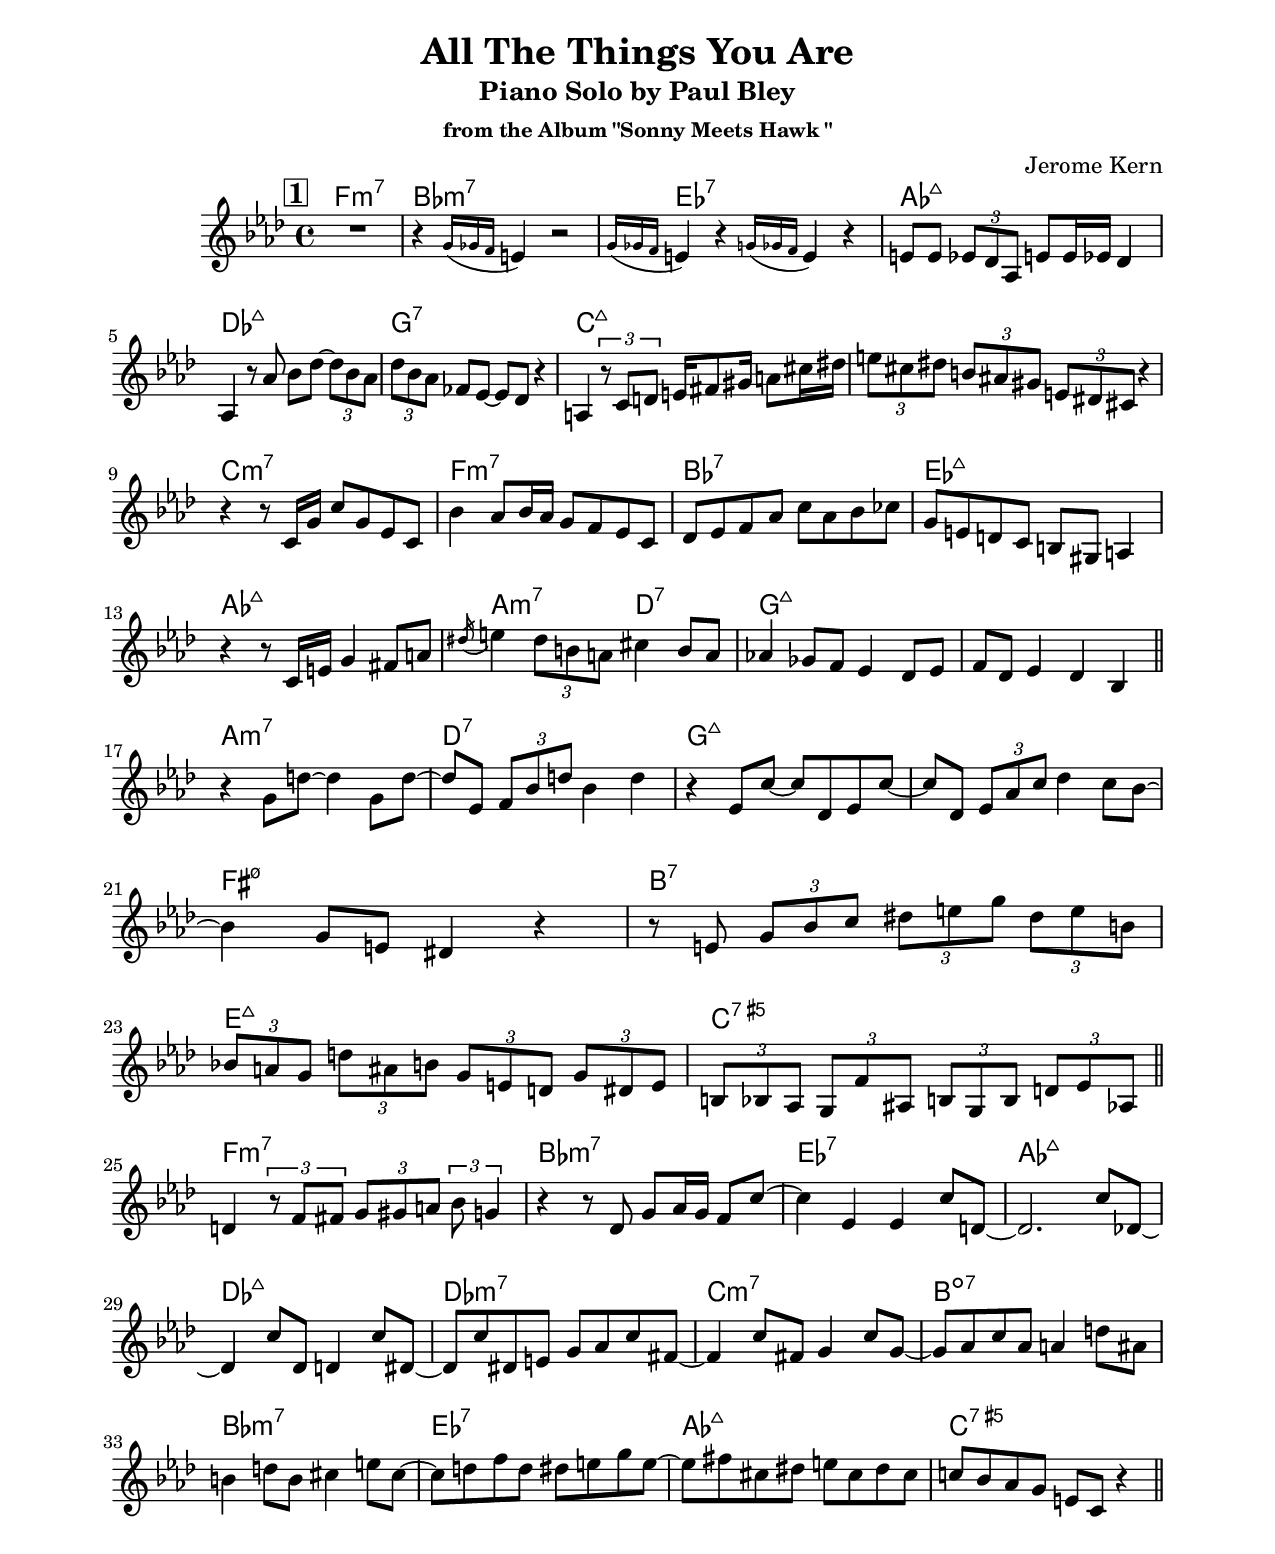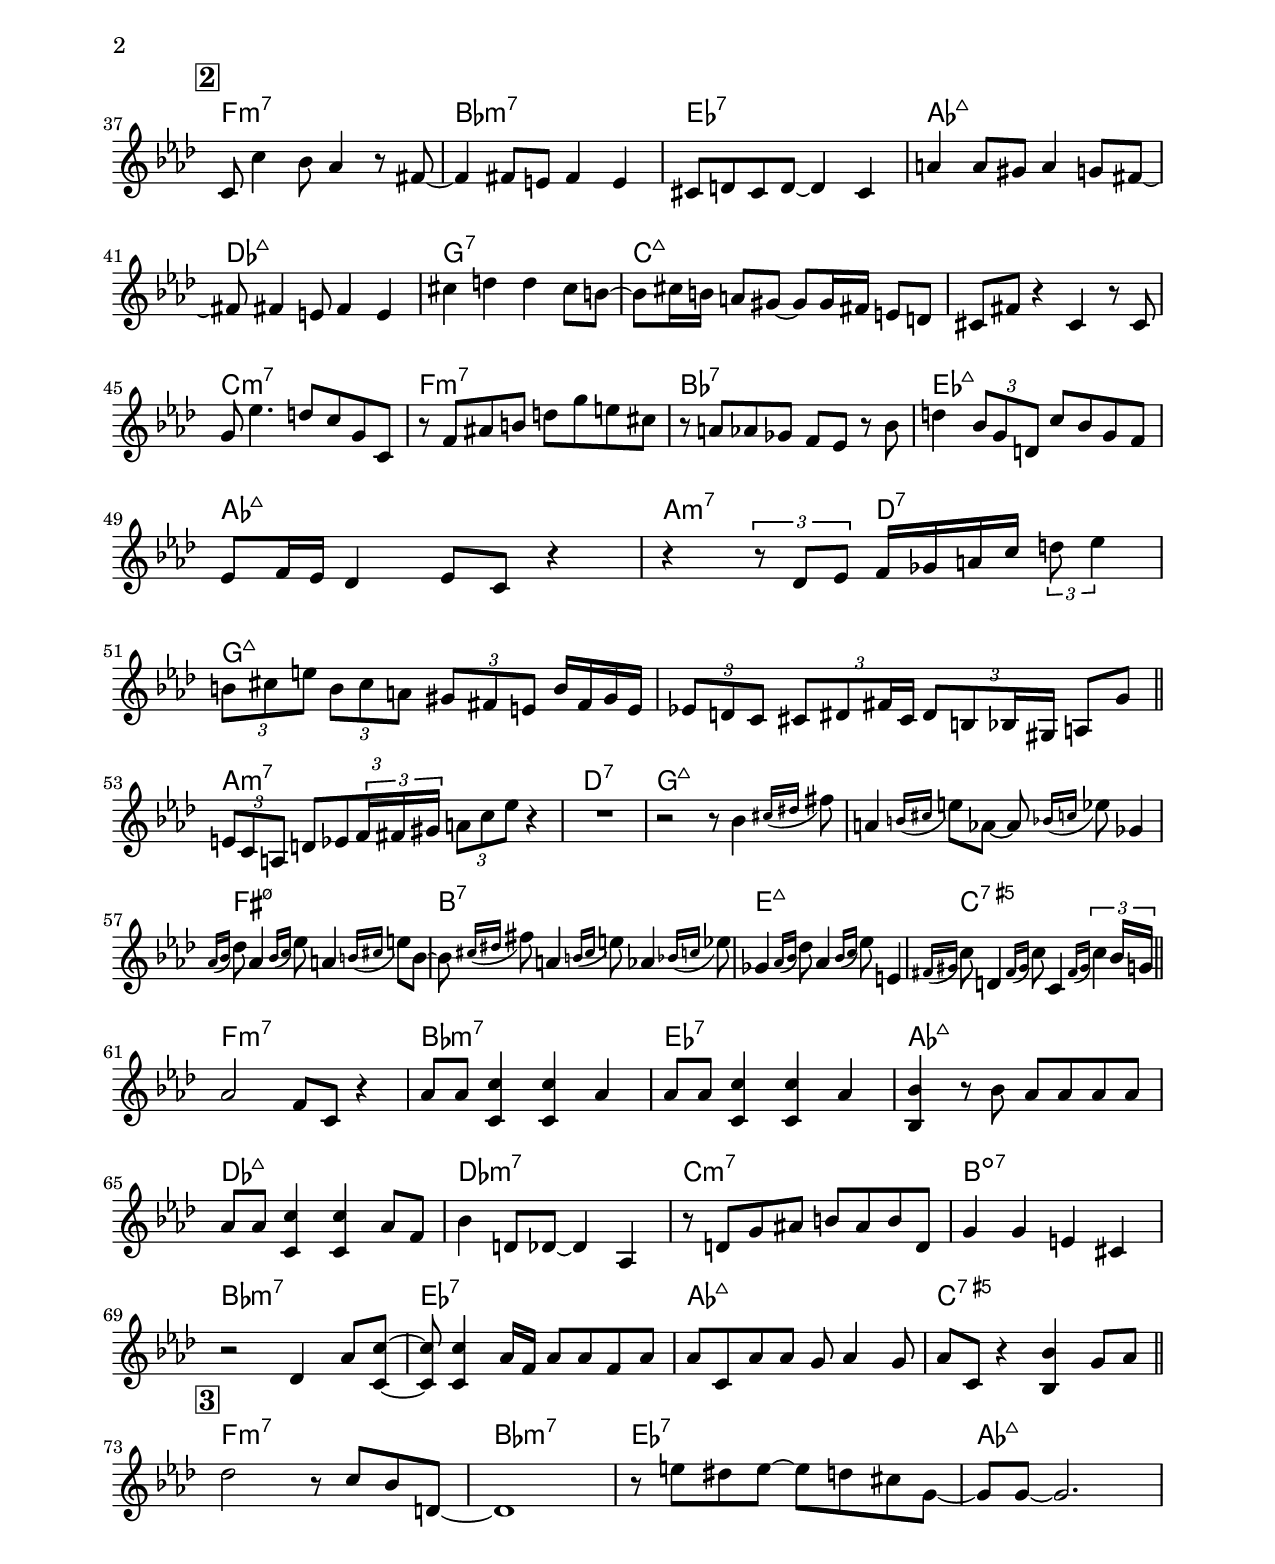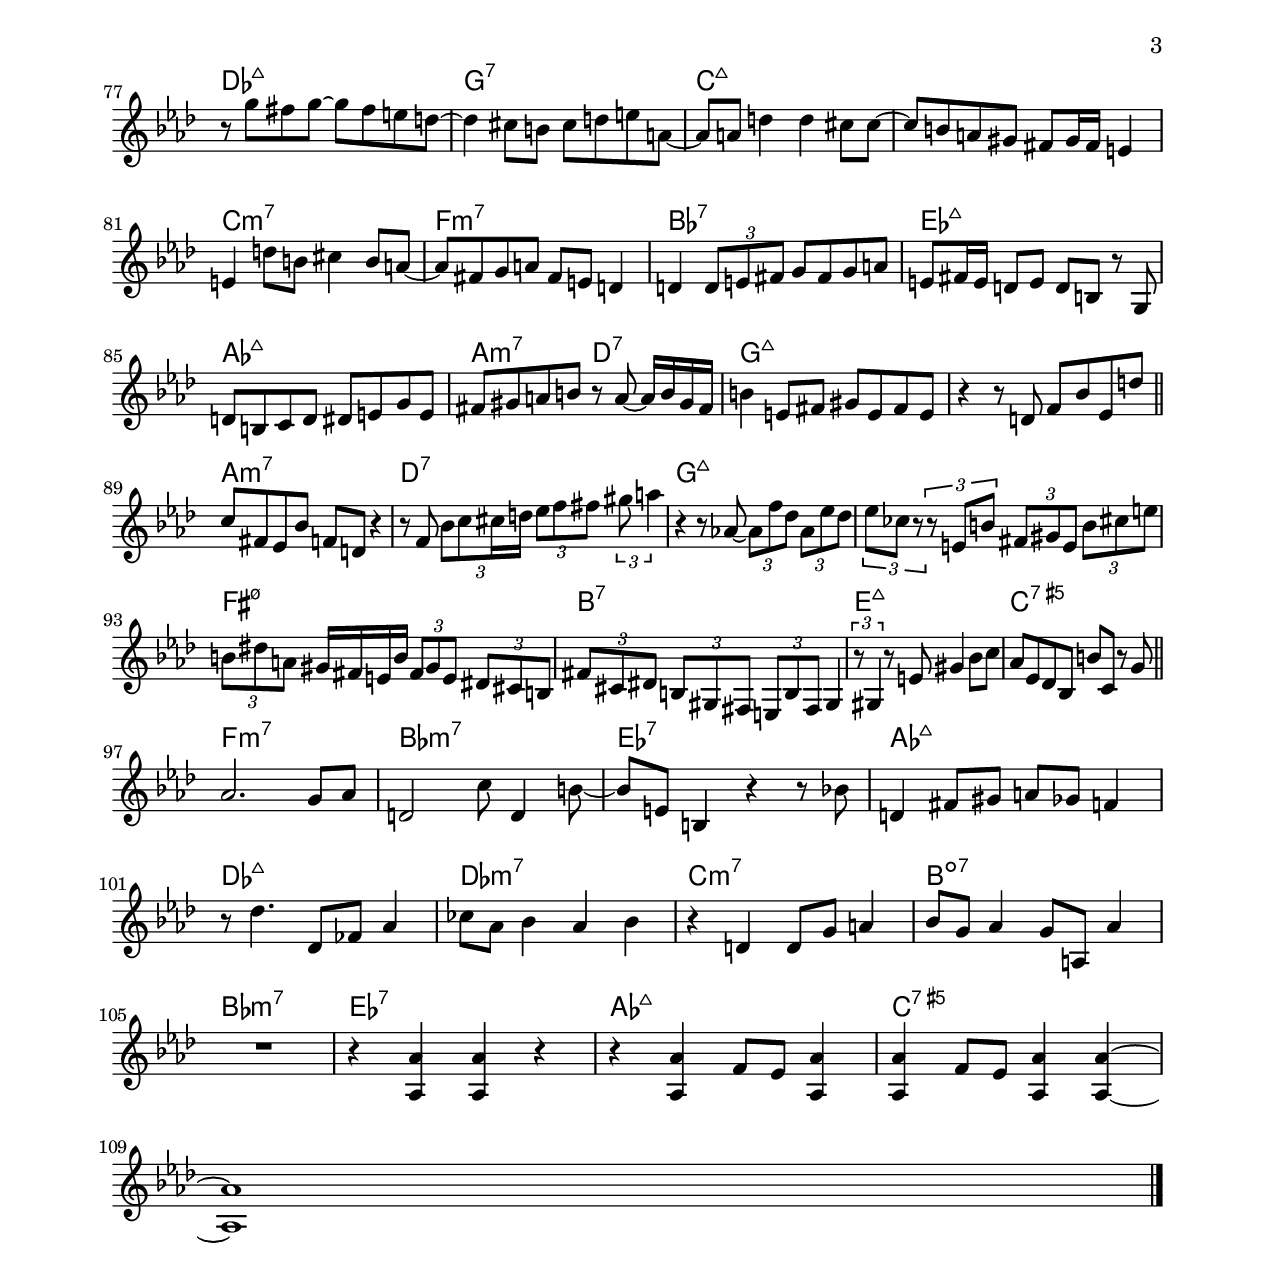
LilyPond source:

\version "2.24.1"
\include "settings.ily"
\include "style.ily"

\header {
  title = "All The Things You Are"
  subtitle = "Piano Solo by Paul Bley"
  subsubtitle = "from the Album \"Sonny Meets Hawk \""
  composer = "Jerome Kern"
}

aOne = \relative c' {
  R1 |
  r4 \acciaccatura { g'16 gf f } e4 r2 |
  \acciaccatura { g16 gf f } e4 r \acciaccatura { g16 gf f } e4 r |
  e8 e \tuplet 3/2 { ef df af } e' e16 ef df4 |
  
  af4 r8 af' bf df~ \tuplet 3/2 { df bf af } |
  \tuplet 3/2 { df bf af } ff ef~ ef df r4 |
  a4 \tuplet 3/2 { r8 c d }

                                % \tuplet 3/2 { e fs gs } \tuplet 3/2 { a cs ds } |
  e16 fs8 gs16 a8 cs16 ds

  \tuplet 3/2 { e8 cs ds } \tuplet 3/2 { b as gs } \tuplet 3/2 { e ds cs } r4 |

  r r8 c16 g' c8 g ef c |
  bf'4 af8 bf16 af g8 f ef c |
  df ef f af c af bf cf |
  g e d c b gs a4 |
  
  r r8 c16 e g4 fs8 a |
  \acciaccatura ds16 e4 \tuplet 3/2 { ds8 b a } cs4 b8 a |
  af!4 gf8 f ef4 df8 ef |
  f df ef4 df bf |

  \bar "||"
}

bridgeOne = \relative c' {
  r g'8 d'~ d4 g,8 d'~ |
  d ef, \tuplet 3/2 { f bf d } bf4 d |
  r ef,8 c'~ c df, ef c'~ |
  c df, \tuplet 3/2 { ef af c } df4 c8 bf~ |

  bf4 g8 e ds4 r |
  r8 e \tuplet 3/2 { g bf c } \tuplet 3/2 { ds e g } \tuplet 3/2 { ds e b } |
  \tuplet 3/2 { bf! a g } \tuplet 3/2 { d' as b } \tuplet 3/2 { g e d } \tuplet 3/2 { g ds e } |
  \tuplet 3/2 { b bf af } \tuplet 3/2 { g f' as, } \tuplet 3/2 { b g b } \tuplet 3/2 { d ef af, } |

  \bar "||"
}

cOne = \relative c' {
  d4 \tuplet 3/2 { r8 f fs } \tuplet 3/2 { g gs a } \tuplet 3/2 { bf g4 } |
  r4 r8 df g af16 g f8 c'~ |
  c4 ef, ef c'8 d,~ |
  d2. c'8 df,~ |

  df4 c'8 df, d4 c'8 ds,~ |
  ds c' ds, e g af c fs,~ |
  fs4 c'8 fs, g4 c8 g~ |
  g af c af a4 d8 as |
  
  b4 d8 b cs4 e8 cs~ |
  cs d f d ds e g e~ |
  e fs cs ds e cs ds cs |
  c! bf af g e c r4 |

  \bar "||"
}

aTwo = \relative c' {
  c8 c'4 bf8 af4 r8 fs~ |
  fs4 fs8 e fs4 e |
  cs8 d cs d~ d4 cs |
  a' a8 gs a4 g8 fs~ |
  
  fs fs4 e8 fs4 e |
  cs' d d cs8 b~ |
  b cs16 b a8 gs~ gs gs16 fs e8 d |
  cs fs r4 cs r8 cs |

  g' ef'4. d8 c g c, |
  r f as b d g e cs |
  r a af gf f ef r bf' |
  d4 \tuplet 3/2 { bf8 g d } c' bf g f |

  ef f16 ef df4 ef8 c r4 |
  r \tuplet 3/2 { r8 df ef } f16 gf a c \tuplet 3/2 { d8 ef4 } |
  \tuplet 3/2 { b8 cs e } \tuplet 3/2 { b cs a } \tuplet 3/2 { gs fs e } b'16 fs gs e |
  \tuplet 3/2 { ef!8 d c } \tuplet 3/2 { cs ds fs16 cs } \tuplet 3/2 { ds8 b bf16 gs } a8 g' |

  \bar "||"
}

bridgeTwo = \relative c' {
  \tuplet 3/2 { e c a } \tuplet 3/2 { d ef \tuplet 3/2 { f16 fs gs } } \tuplet 3/2 { a8 c ef } r4 |
  R1 |
  r2 r8 bf4 \acciaccatura { cs16 ds } fs8 |
  a,4 \acciaccatura { b16 cs } e8 af,~ af \acciaccatura { bf16 c } ef8 gf,4 |

  \acciaccatura { af16 bf } df8 af4 \acciaccatura { bf16 c } ef8 a,4 \acciaccatura { b16 cs } e8 b~ |
  b \acciaccatura { cs16 ds } fs8 a,4 \acciaccatura { b16 cs } e8 af,4 \acciaccatura { bf16 c } ef8 |
  gf,4 \acciaccatura { af16 bf } df8 af4 \acciaccatura { bf16 c } ef8 e,4 |
  \acciaccatura { fs16 gs } c8 d,4 \acciaccatura { fs16 gs } c8 c,4 \acciaccatura { fs16 gs } \tuplet 3/2 { c4 bf16 g } |

  \bar "||"
}

cTwo = \relative c'' {
  af2 f8 c r4 |
  af'8 af <c, c'>4 <c c'> af' |
  af8 af <c, c'>4 <c c'> af' |
  <bf, bf'> r8 bf' af af af af |

  af8 af <c, c'>4 <c c'> af'8 f |
  bf4 d,8 df~ df4 af |
  r8 d g as b as b d, |
  g4 g e cs |

  r2 df4 af'8 <c, c'>~ |
  <c c'> <c c'>4 af'16 f af8 af f af |
  af c, af' af g af4 g8 |
  af c, r4 <bf bf'> g'8 af |

  \bar "||"
}

aThree = \relative c'' {
  df2 r8 c bf d,~ |
  d1 |
  r8 e' ds e~ e d cs g~ |
  g g~ g2. |

  r8 g' fs g~ g fs e d~ |
  d4 cs8 b cs d e a,~ |
  a a d4 d cs8 cs~ |
  cs b a gs fs gs16 fs e4 |

  e d'8 b cs4 b8 a~ |
  a fs g a fs e d4 |
  d \tuplet 3/2 { d8 e fs } g fs g a |
  e fs16 e d8 e d b r g |

  d' b c d ds e g e |
  fs gs a b r a~ a16 b gs fs |
  b4 e,8 fs gs e fs e |
  r4 r8 d f bf ef, d' |

  \bar "||"
}

bridgeThree = \relative c' {
  c' fs, ef bf' f d r4 |
  r8 f \tuplet 3/2 { bf c cs16 d } \tuplet 3/2 { ef8 f fs } \tuplet 3/2 { gs a4 } |
  r r8 af,!~ \tuplet 3/2 { af f' df } \tuplet 3/2 { af ef' df } |
  \tuplet 3/2 { ef cf r } \tuplet 3/2 { r e, b' } \tuplet 3/2 { fs gs e } \tuplet 3/2 { b' cs e }

  \tuplet 3/2 { b ds a } gs16 fs e b' \tuplet 3/2 { fs8 gs e } \tuplet 3/2 { ds cs b }
  \tuplet 3/2 { fs' cs ds } \tuplet 3/2 { b gs fs } \tuplet 3/2 { e b' fs } gs4 |
  \tuplet 3/2 { r8 gs4 } r8 e' gs4 bf8 c |
  af ef df bf b' c, r g' |
  
  \bar "||"
}

cThree = \relative c'' {
  af2. g8 af |
  d,2 c'8 d,4 b'8~ |
  b e, b4 r r8 bf' |
  d,4 fs8 gs a gf f4 |

  r8 df'4. df,8 ff af4 |
  cf8 af bf4 af bf |
  r d, d8 g a4 |
  bf8 g af4 g8 a, af'4 |

  R1 |
  r4 <af, af'> <af af'> r |
  r <af af'> f'8 ef <af, af'>4 |
  <af af'> f'8 ef <af, af'>4 <af af'>~ |
  <af af'>1 |
  
  \bar "|."
}

changes = \chords {
  \repeat unfold 3 {
    f1:m7 | bf:m7 | ef:7 | af:maj7 |
    df:maj7 | g:7 | c:maj7 | s |

    c:m7 | f:m7 | bf:7 | ef:maj7 |
    af:maj7 | a2:m7 d:7 | g1:maj7 | s |

    a:m7 | d:7 | g:maj7 | s |
    fs:m7.5- | b:7 | e:maj7 | c:7.5+ |

    f1:m7 | bf:m7 | ef:7 | af:maj7 |
    df:maj7 |df:m7 | c:m7 | b:dim7 |
    bf:m7 | ef:7 | af:maj7 | c:7.5+ |
  }
}

\score {
  <<
    \changes
    \new Staff {
      \clef treble
      \key af \major
      \time 4/4
      \mark \markup { \box \bold "1" }
      \aOne
      \bridgeOne
      \cOne
      \mark \markup { \box \bold "2" }
      \aTwo
      \bridgeTwo
      \cTwo
      \mark \markup { \box \bold "3" }
      \aThree
      \bridgeThree
      \cThree
    }
  >>
  \layout {
    \context {
      \Score
      \consists #(set-bars-per-line '(4))
    }
  }
}
